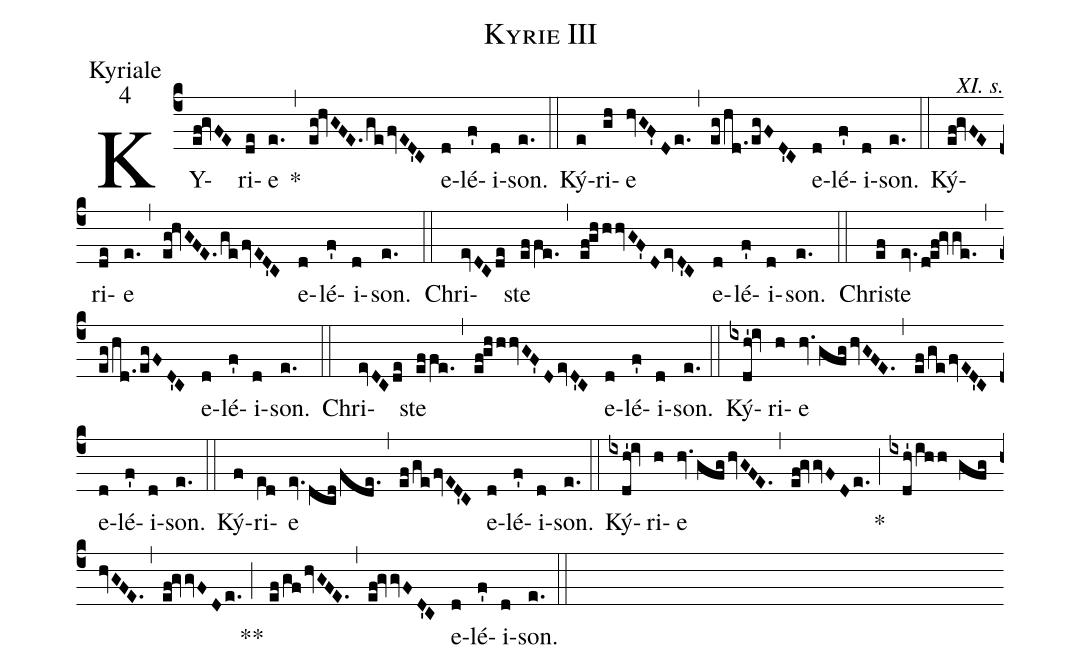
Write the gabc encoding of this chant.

name:Kyrie III;
office-part:Kyriale;
mode:4;
commentary:XI. s.;
%%
(c4) KY(ef!gvFE)ri(de)e(e.) <clear>*(,) (eg!hvGFE.gefvED'C) e(d)lé(f')i(d)son.(e.) (::)
Ký(e)ri(gh)e(hvGF'De.) (,) (eg/!hd./egFD'C) e(d)lé(f')i(d)son.(e.) (::)
Ký(ef!gvFE)ri(de)e(e.) (,) (eg!hvGFE.gefvED'C) e(d)lé(f')i(d)son.(e.) (::)
Chri(evDCde)ste(effe.) (,) (ef!ghhhvGF'DevD'C) e(d)lé(f')i(d)son.(e.) (::)
Chri(ef)ste(ev.def!gvge.) (,) (eg/!hd./egFD'C) e(d)lé(f')i(d)son.(e.) (::)
Chri(evDCde)ste(effe.) (,) (ef!ghhhvGF'DevD'C) e(d)lé(f')i(d)son.(e.) (::)
Ký(ixdh'!iv)ri(h)e(hv.gfghvGFE.) (,) (ef/gefvED'C) e(d)lé(f')i(d)son.(e.) (::)
Ký(f)ri(e[ll:1]d)e(ev.dcdfde.) (,) (ef/gefvED'C) e(d)lé(f')i(d)son.(e.) (::)
Ký(ixdh'!iv)ri(h)e(hv.gfghvGFE.) (,) (ef!gvvFDe.) <clear>*(;) (ixdh'/ihh gfghvGFE.) (,) (ef!gvvFDe.) <clear>**(;) (ef/gfhvGFE.) (,) (ef!gvvFD'C)  e(d)lé(f')i(d)son.(e.) (::)
